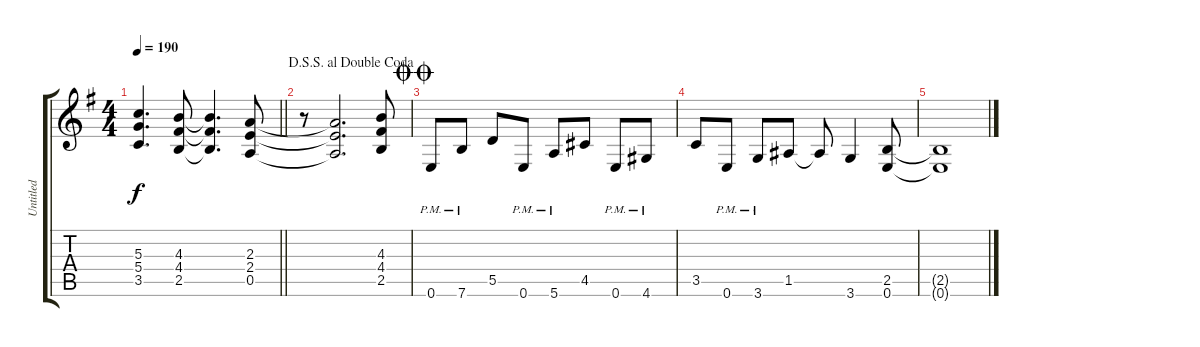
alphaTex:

\track ("Untitled" "Untitled") {instrument distortionguitar}
\staff {score tabs}
\tuning (E4 B3 G3 D3 A2 E2) {hide}
\ts (4 4)
\tempo 190
\clef g2
\barLineRight lightlight
\ks g
(5.3{t} 5.4{t} 3.5{t}).4{d dy f} (4.3 4.4 2.5).8 (4.3{t} 4.4{t} 2.5{t}).4{d} (2.3 2.4 0.5).8 |
\jump dalsegnosegnoaldoublecoda
r.8 (2.3{t} 2.4{t} 0.5{t}).2{d} (4.3 4.4 2.5).8 |
\jump doublecoda
0.6{pm}.8 7.6{pm}.8 5.5.8 0.6{pm}.8 5.6{pm}.8 4.5.8 0.6{pm}.8 4.6{pm}.8 |
3.5.8 0.6{pm}.8 3.6{pm}.8 1.5.8 1.5{t}.8 3.6.4 (2.5 0.6).8 |
(2.5{t} 0.6{t}).1
